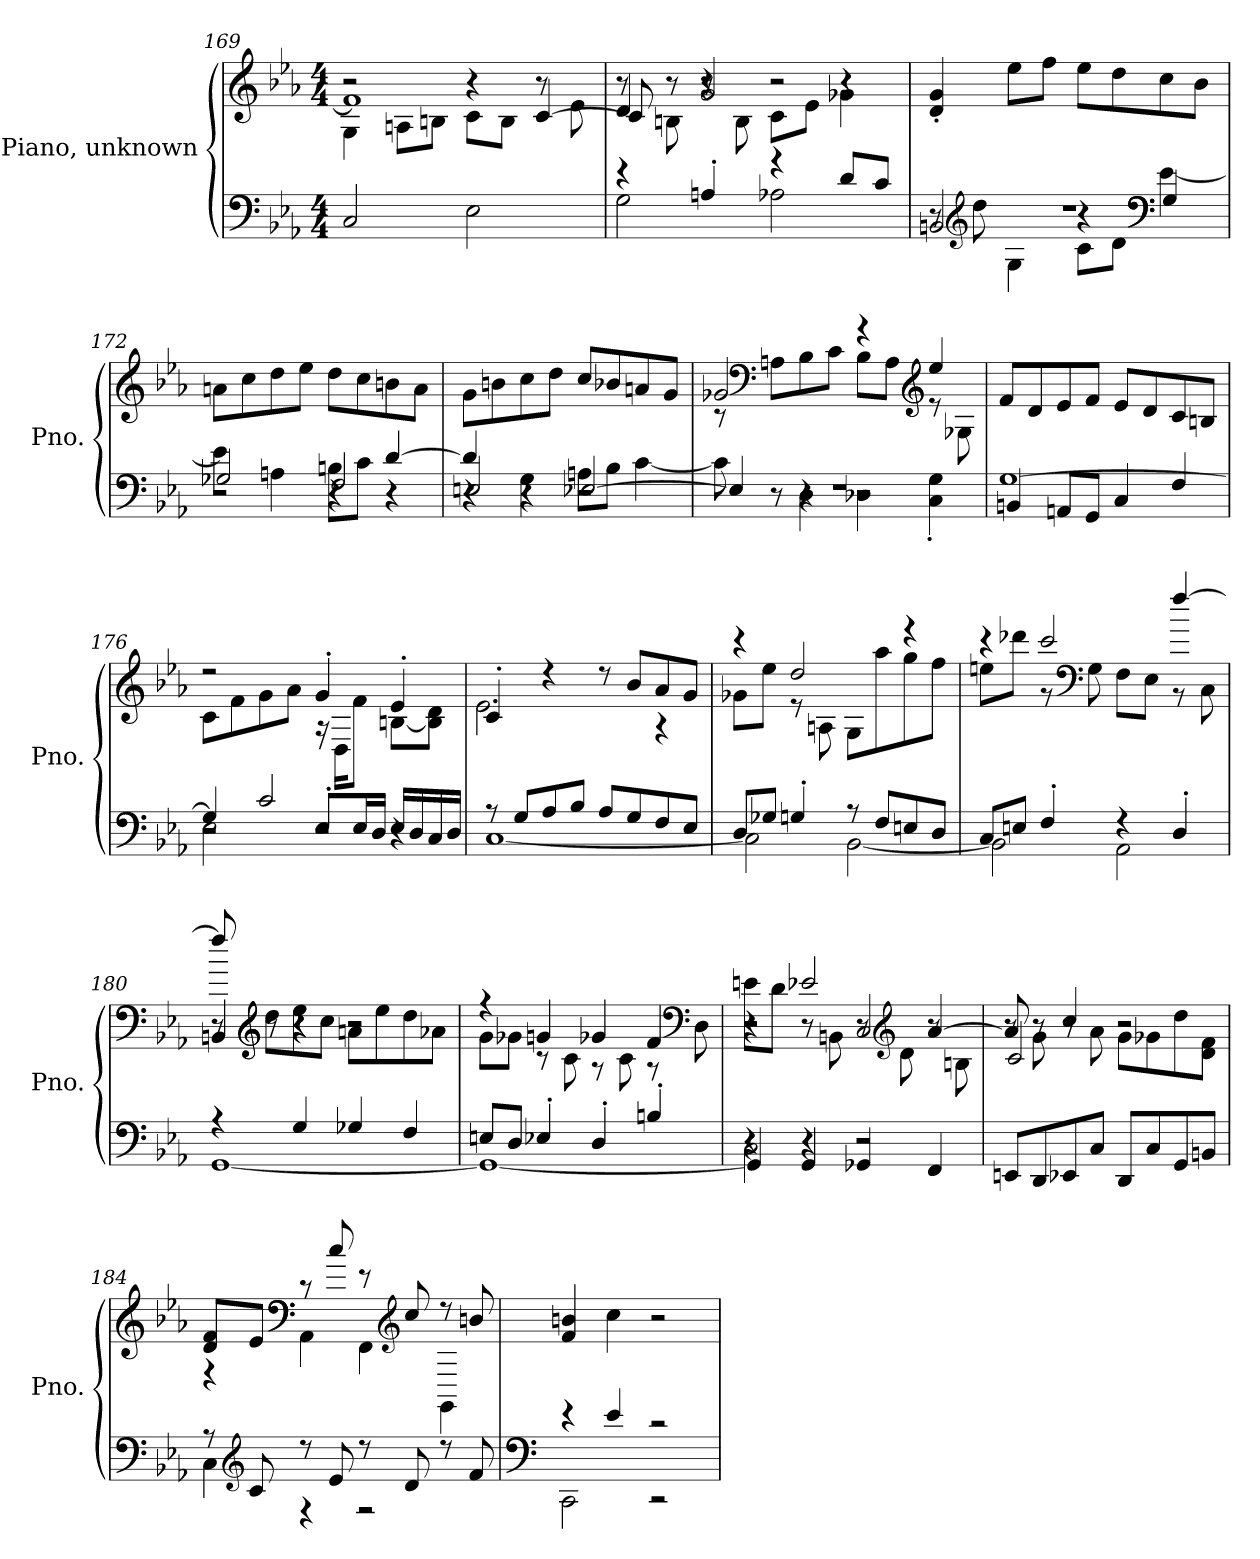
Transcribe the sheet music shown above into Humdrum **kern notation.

**kern	**kern
*part1	*part1
*staff2	*staff1
*I"Piano, unknown	*
*I'Pno.	*
*clefF4	*clefG2
*k[b-e-a-]	*k[b-e-a-]
*M4/4	*M4/4
=169	=169
*	*^
*	*	*^
2C/	1f]	4G\	2r
.	.	8An\L	.
.	.	8Bn\J	.
2E-\	.	8c\L	4r
.	.	8B\J	.
.	.	8r	[4c/
.	.	8e-\	.
!!LO:LB:g=z	!!	!!
=170	=170	=170	=170
*^	*	*	*
4r	2G\	4d/	8r	8c/]
.	.	.	8Bn\	8r
4An'/	.	2g/	8r	4r
.	.	.	8B\	.
4r	2A-X\	.	8c\L	2r
.	.	.	8e-\J	.
8d/L	.	4r	4g-X\	.
8c/J	.	.	.	.
*	*	*v	*v	*v
=171	=171	=171
*	*^	*
1r	8r	2BBn/	4d/' 4g/'
*clefG2	*	*	*
.	8dd\	.	.
.	4G\	.	8ee-\L
.	.	.	8ff\J
.	8c\L	4r	8ee-\L
.	8d\J	.	8dd\
*clefF4	*	*	*
.	[4e-\	4G/	8cc\
.	.	.	8b-\J
=172	=172	=172	=172
2r	4e-\]	2G-X/	8an\L
.	.	.	8cc\
.	4An\	.	8dd\
.	.	.	8ee-\J
4r	8Bn\L	2F/	8dd\L
.	8c\J	.	8cc\
[4d/	4r	.	8bn\
.	.	.	8a\J
!!LO:LB:g=z
=173	=173	=173	=173
4d/]	4r	2En/	8g\L
.	.	.	8bn\
4r	4G\	.	8cc\
.	.	.	8dd\J
2r	8An\L	[2E-X/	8cc/L
.	8B-\J	.	8b-X/
.	[4c\	.	8an/
.	.	.	8g/J
=174	=174	=174	=174
*	*	*	*^
1r	8c\]	4E-/]	2g-X/	8r
*	*	*	*clefF4	*
.	8r	.	.	8An\L
.	4D\	4r	.	8B-\
.	.	.	.	8c\J
.	4D-X\	2r	4r	8B-\L
.	.	.	.	8A\J
*	*	*	*clefG2	*
.	4C\' 4G\'	.	4ee-/	8r
.	.	.	.	8G-X\
*	*v	*v	*	*
*	*	*v	*v
=175	=175	=175
[1G	4BBn/	8f/L
.	.	8d/
.	8AAn/L	8e-/
.	8GG/J	8f/J
.	4C/	8e-/L
.	.	8d/
.	4F/	8c/
.	.	8Bn/J
!!LO:LB:g=z
=176	=176	=176
*	*^	*^
4G/]	2E-\	2r	2r	8c\L
.	.	.	.	8f\
2c/	.	.	.	8g\
.	.	.	.	8a-\J
.	2r	8E-'/L	4g'/	16r
.	.	.	.	16D\KL
.	.	16E-/L	.	8f\J
.	.	16D/JJ	.	.
4r	.	16E-/LL	4e-'/	[8Bn\L
.	.	16D/	.	.
.	.	16C/	.	8B\] 8d\J
.	.	16D/JJ	.	.
*	*v	*v	*	*
=177	=177	=177	=177
8r	[1C	4c'/	2.e-\
8G/L	.	.	.
8A-/	.	4r	.
8B-/J	.	.	.
8A-/L	.	8r	.
8G/	.	8b-/L	.
8F/	.	8a-/	4r
8E-/J	.	8g/J	.
=178	=178	=178	=178
8D/L	2C\]	4r	8g-X\L
8G-X/J	.	.	8ee-\J
4Gn'/	.	2dd/	8r
.	.	.	8An\
8r	[2BB-\	.	8G\L
8F/L	.	.	8aa-\
8En/	.	4r	8gg\
8D/J	.	.	8ff\J
!!LO:LB:g=z	!!
=179	=179	=179	=179
8C/L	2BB-\]	4r	8een\L
8En/J	.	.	8ddd-X\J
4F'/	.	2ccc/	8r
*	*	*clefF4	*
.	.	.	8G\
4r	2AA-\	.	8F\L
.	.	.	8E-\J
4D'/	.	[4ff/	8r
.	.	.	8C\
=180	=180	=180	=180
*	*	*	*^
4r	[1GG	8ff/]	8r	4BBn/
*	*	*clefG2	*	*
.	.	8r	8dd\L	.
4G/	.	4r	8ee-\	4r
.	.	.	8cc\J	.
4G-X/	.	2r	8an\L	2r
.	.	.	8ee-\	.
4F/	.	.	8dd\	.
.	.	.	8a-X\J	.
*	*	*	*v	*v
=181	=181	=181	=181
8En/L	1GG_	4r	8g\L
8D/J	.	.	8g-X\J
4E-X'/	.	4gn/	8r
.	.	.	8c\
4D'/	.	4g-X/	8r
.	.	.	8c\
4Bn'/	.	4f/	8r
*	*	*clefF4	*
.	.	.	8D\
!!LO:PB:g=z
=182	=182	=182	=182
*	*^	*	*^
4r	2C\	4GG/]	4r	8en\L	2r
.	.	.	.	8d\J	.
4GG/	.	4r	2e-X/	8r	.
.	.	.	.	8BBn\	.
4GG-X/	2r	2r	.	8r	2C/
*	*	*	*clefG2	*	*
.	.	.	.	8d\	.
4FF/	.	.	[4a-/	8r	.
.	.	.	.	8Bn\	.
*v	*v	*v	*	*	*
=183	=183	=183	=183
8EEn/L	8a-/]	8r	2c/
8DD/	8r	8g\	.
8EE-X/	4cc/	8r	.
8C/J	.	8a-\	.
8DD/L	2r	8g\L	2r
8C/	.	8g-X\	.
8GG/	.	8dd\	.
8BBn/J	.	8d\ 8f\J	.
*	*	*v	*v
=184	=184	=184
*^	*	*
8r	4C\	8d/ 8f/L	4r
*clefG2	*	*	*
8c/	.	8e-/J	.
*	*	*clefF4	*
8r	4r	8r	4AA-\
8e-/	.	8cc/	.
8r	2r	8r	4FF\
*	*	*clefG2	*
8d/	.	8cc/	.
8r	.	8r	4GG\
8f/	.	8bn/	.
*	*	*v	*v
!!LO:LB:g=z
=185	=185	=185
*clefF4	*	*
4r	2CC\	4f/ 4bn/
4e-/	.	4cc\
2r	2r	2r
*v	*v	*
=	=
*-	*-
